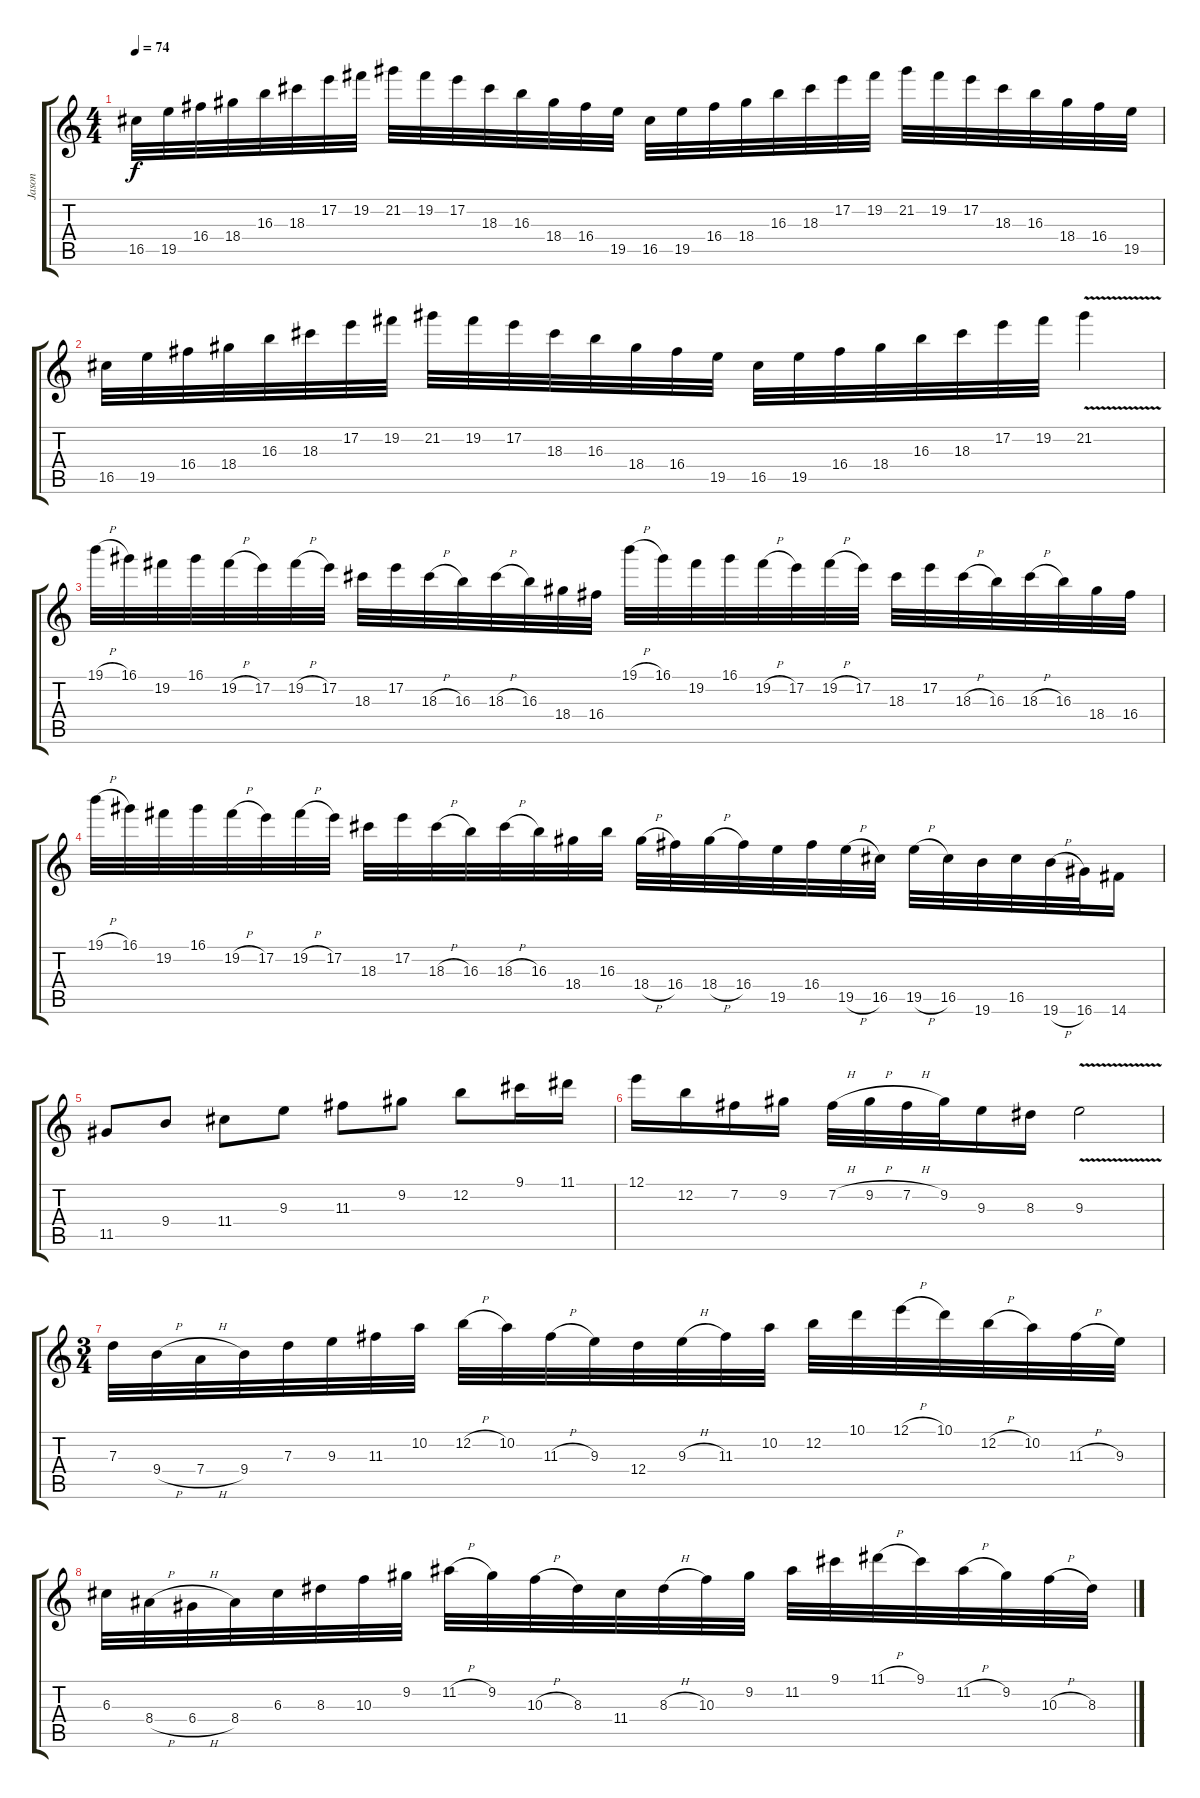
\track ("Jason" "Jason") {instrument distortionguitar}
\staff {score tabs}
\tuning (E4 B3 G3 D3 A2 E2) {hide}
\ts (4 4)
\tempo 74
\clef g2
\ks c
16.5.32{dy f} 19.5.32 16.4.32 18.4.32 16.3.32 18.3.32 17.2.32 19.2.32 21.2.32 19.2.32 17.2.32 18.3.32 16.3.32 18.4.32 16.4.32 19.5.32 16.5.32 19.5.32 16.4.32 18.4.32 16.3.32 18.3.32 17.2.32 19.2.32 21.2.32 19.2.32 17.2.32 18.3.32 16.3.32 18.4.32 16.4.32 19.5.32 |
16.5.32 19.5.32 16.4.32 18.4.32 16.3.32 18.3.32 17.2.32 19.2.32 21.2.32 19.2.32 17.2.32 18.3.32 16.3.32 18.4.32 16.4.32 19.5.32 16.5.32 19.5.32 16.4.32 18.4.32 16.3.32 18.3.32 17.2.32 19.2.32 21.2{v}.4 |
19.1{h}.32 16.1.32 19.2.32 16.1.32 19.2{h}.32 17.2.32 19.2{h}.32 17.2.32 18.3.32 17.2.32 18.3{h}.32 16.3.32 18.3{h}.32 16.3.32 18.4.32 16.4.32 19.1{h}.32 16.1.32 19.2.32 16.1.32 19.2{h}.32 17.2.32 19.2{h}.32 17.2.32 18.3.32 17.2.32 18.3{h}.32 16.3.32 18.3{h}.32 16.3.32 18.4.32 16.4.32 |
19.1{h}.32 16.1.32 19.2.32 16.1.32 19.2{h}.32 17.2.32 19.2{h}.32 17.2.32 18.3.32 17.2.32 18.3{h}.32 16.3.32 18.3{h}.32 16.3.32 18.4.32 16.3.32 18.4{h}.32 16.4.32 18.4{h}.32 16.4.32 19.5.32 16.4.32 19.5{h}.32 16.5.32 19.5{h}.32 16.5.32 19.6.32 16.5.32 19.6{h}.32 16.6.32 14.6.16 |
11.5.8 9.4.8 11.4.8 9.3.8 11.3.8 9.2.8 12.2.8 9.1.16 11.1.16 |
12.1.16 12.2.16 7.2.16 9.2.16 7.2{h}.32 9.2{h}.32 7.2{h}.32 9.2.32 9.3.16 8.3.16 9.3{v}.2 |
\ts (3 4)
7.3.32 9.4{h}.32 7.4{h}.32 9.4.32 7.3.32 9.3.32 11.3.32 10.2.32 12.2{h}.32 10.2.32 11.3{h}.32 9.3.32 12.4.32 9.3{h}.32 11.3.32 10.2.32 12.2.32 10.1.32 12.1{h}.32 10.1.32 12.2{h}.32 10.2.32 11.3{h}.32 9.3.32 |
6.3.32 8.4{h}.32 6.4{h}.32 8.4.32 6.3.32 8.3.32 10.3.32 9.2.32 11.2{h}.32 9.2.32 10.3{h}.32 8.3.32 11.4.32 8.3{h}.32 10.3.32 9.2.32 11.2.32 9.1.32 11.1{h}.32 9.1.32 11.2{h}.32 9.2.32 10.3{h}.32 8.3.32
